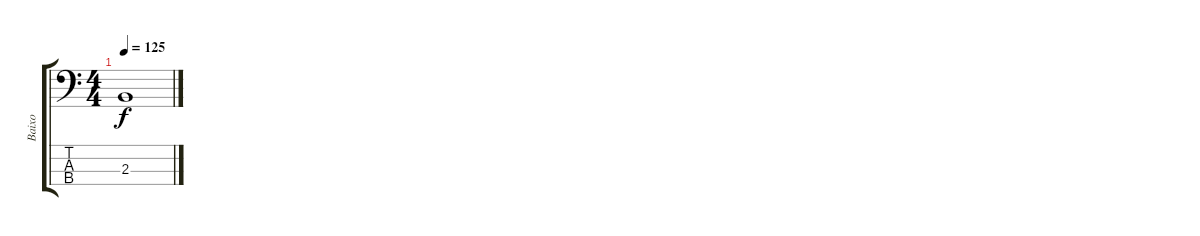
\track ("Baixo" "Baixo") {instrument electricbassfinger}
\staff {score tabs}
\tuning (G2 D2 A1 E1) {hide}
\ts (4 4)
\tempo 125
\clef f4
\ks c
2.3{t}.1{dy f}
